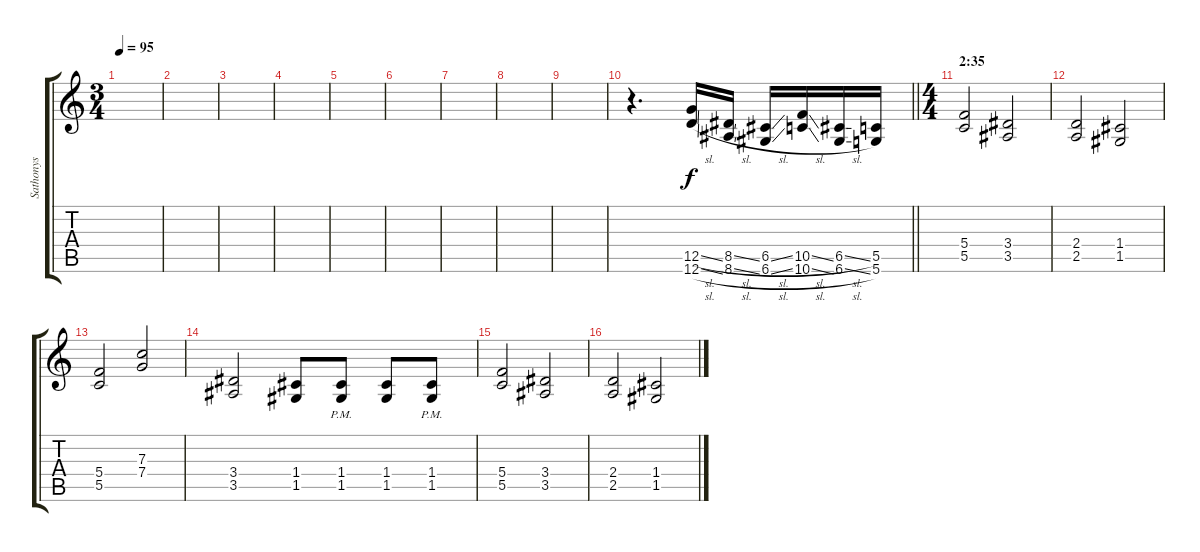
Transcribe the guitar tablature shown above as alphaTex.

\track ("Sathonys" "Sathonys") {instrument distortionguitar}
\staff {score tabs}
\tuning (D4 A3 F3 C3 G2 D2) {hide}
\ts (3 4)
\tempo 95
\clef g2
\ks c
|
|
|
|
|
|
|
|
|
\barLineRight lightlight
r.4{d volume 15} (12.5{sl} 12.6{sl}).16 (8.5{sl} 8.6{sl}).16 (6.5{sl} 6.6{sl}).16 (10.5{sl} 10.6{sl}).16 (6.5{sl} 6.6{sl}).16 (5.5 5.6).16 |
\ts (4 4)
\section ("" "2:35")
(5.4 5.5).2 (3.4 3.5).2 |
(2.4 2.5).2 (1.4 1.5).2 |
(5.4 5.5).2 (7.3 7.4).2 |
(3.4 3.5).2 (1.4 1.5).8 (1.4{pm} 1.5{pm}).8 (1.4 1.5).8 (1.4{pm} 1.5{pm}).8 |
(5.4 5.5).2 (3.4 3.5).2 |
(2.4 2.5).2 (1.4 1.5).2
